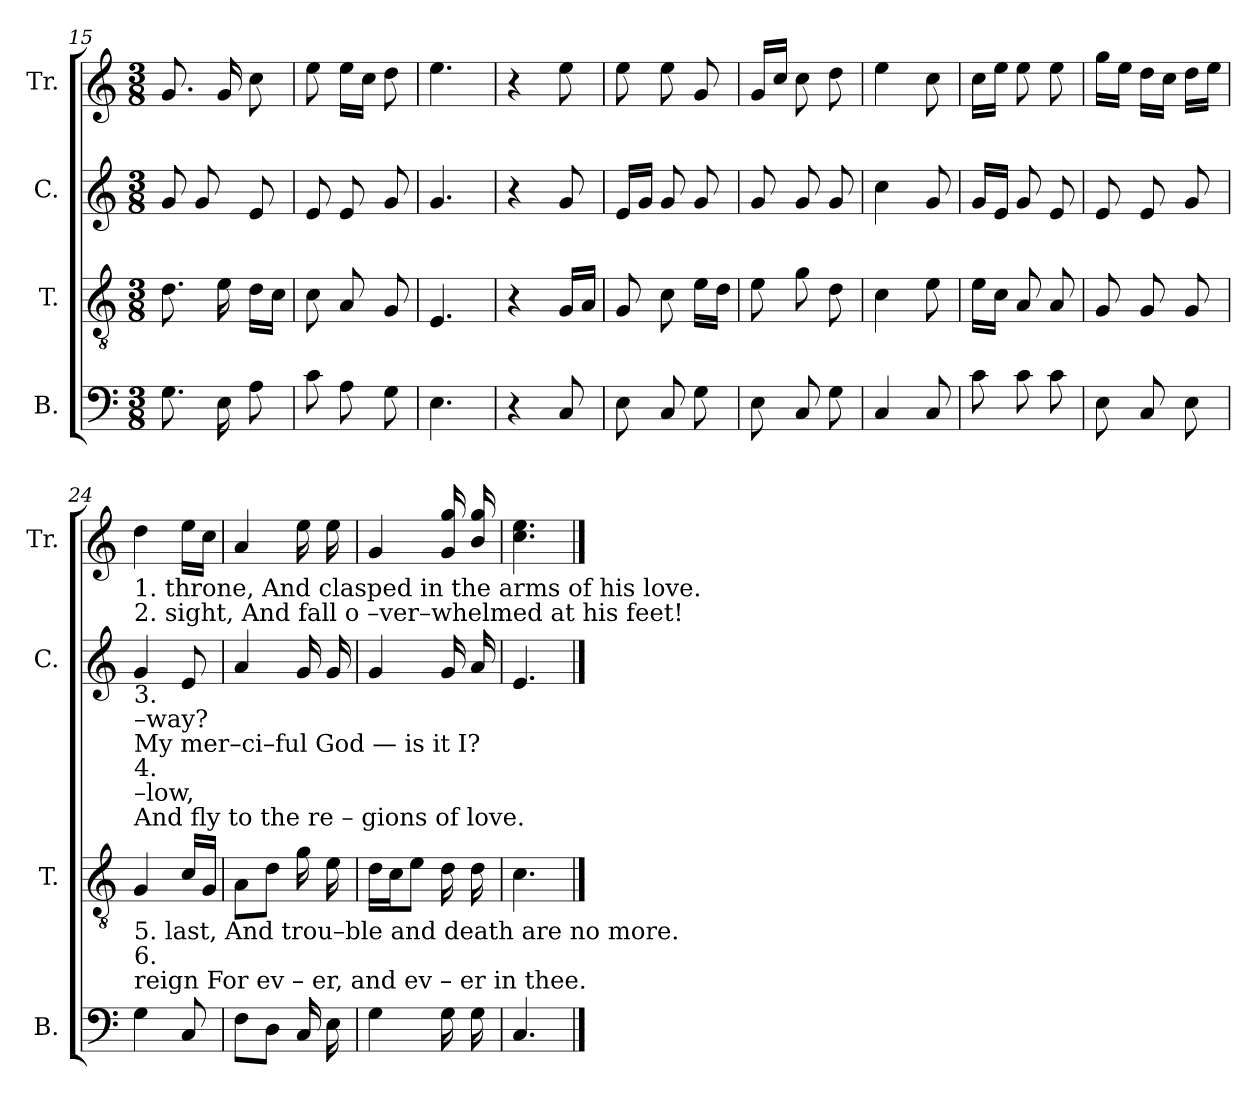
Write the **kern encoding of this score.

**kern	**kern	**kern	**kern
*part4	*part3	*part2	*part1
*staff4	*staff3	*staff2	*staff1
*I"B.	*I"T.	*I"C.	*I"Tr.
*I'B.	*I'T.	*I'C.	*I'Tr.
*clefF4	*clefGv2	*clefG2	*clefG2
*k[]	*k[]	*k[]	*k[]
*M3/8	*M3/8	*M3/8	*M3/8
=15	=15	=15	=15
8.G\	8.d\	8g/	8.g/
.	.	8g/	.
16E\	16e\	.	16g/
8A\	16d\LL	8e/	8cc\
.	16c\JJ	.	.
=16	=16	=16	=16
8c\	8c\	8e/	8ee\
8A\	8A/	8e/	16ee\LL
.	.	.	16cc\JJ
8G\	8G/	8g/	8dd\
=17	=17	=17	=17
4.E\	4.E/	4.g/	4.ee\
=18	=18	=18	=18
4r	4r	4r	4r
8C/	16G/LL	8g/	8ee\
.	16A/JJ	.	.
=19	=19	=19	=19
8E\	8G/	16e/LL	8ee\
.	.	16g/JJ	.
8C/	8c\	8g/	8ee\
8G\	16e\LL	8g/	8g/
.	16d\JJ	.	.
=20	=20	=20	=20
8E\	8e\	8g/	16g/LL
.	.	.	16cc/JJ
8C/	8g\	8g/	8cc\
8G\	8d\	8g/	8dd\
=21	=21	=21	=21
4C/	4c\	4cc\	4ee\
8C/	8e\	8g/	8cc\
=22	=22	=22	=22
8c\	16e\LL	16g/LL	16cc\LL
.	16c\JJ	16e/JJ	16ee\JJ
8c\	8A/	8g/	8ee\
8c\	8A/	8e/	8ee\
=23	=23	=23	=23
8E\	8G/	8e/	16gg\LL
.	.	.	16ee\JJ
8C/	8G/	8e/	16dd\LL
.	.	.	16cc\JJ
8E\	8G/	8g/	16dd\LL
.	.	.	16ee\JJ
!!LO:LB:g=z
=24	=24	=24	=24
!	!	!	!LO:TX:b:t=1. throne, And clasped in the arms of his love.
!	!	!	!LO:TX:b:t=2. sight,  And fall o –ver–whelmed at his feet!
!	!	!LO:TX:b:t=3.	!
!	!	!LO:TX:b:t=–way?	!
!	!	!LO:TX:b:t=My mer–ci–ful  God  —   is  it    I?	!
!	!	!LO:TX:b:t=4.	!
!	!	!LO:TX:b:t=–low,	!
!	!	!LO:TX:b:t=And fly  to  the  re  –  gions  of love.	!
!	!LO:TX:b:t=5. last, And trou–ble and death  are  no  more.	!	!
!	!LO:TX:b:t=6.	!	!
!	!LO:TX:b:t=reign For ev – er,  and  ev   –  er   in   thee.	!	!
4G\	4G/	4g/	4dd\
8C/	16c/LL	8e/	16ee\LL
.	16G/JJ	.	16cc\JJ
=25	=25	=25	=25
8F\L	8A\L	4a/	4a/
8D\J	8d\J	.	.
16C/	16g\	16g/	16ee\
16E\	16e\	16g/	16ee\
=26	=26	=26	=26
4G\	16d\LL	4g/	4g/
.	16c\J	.	.
.	8e\J	.	.
16G\	16d\	16g/	16g/ 16gg/
16G\	16d\	16a/	16b/ 16gg/
=27	=27	=27	=27
4.C/	4.c\	4.e/	4.cc\ 4.ee\
==	==	==	==
*-	*-	*-	*-
